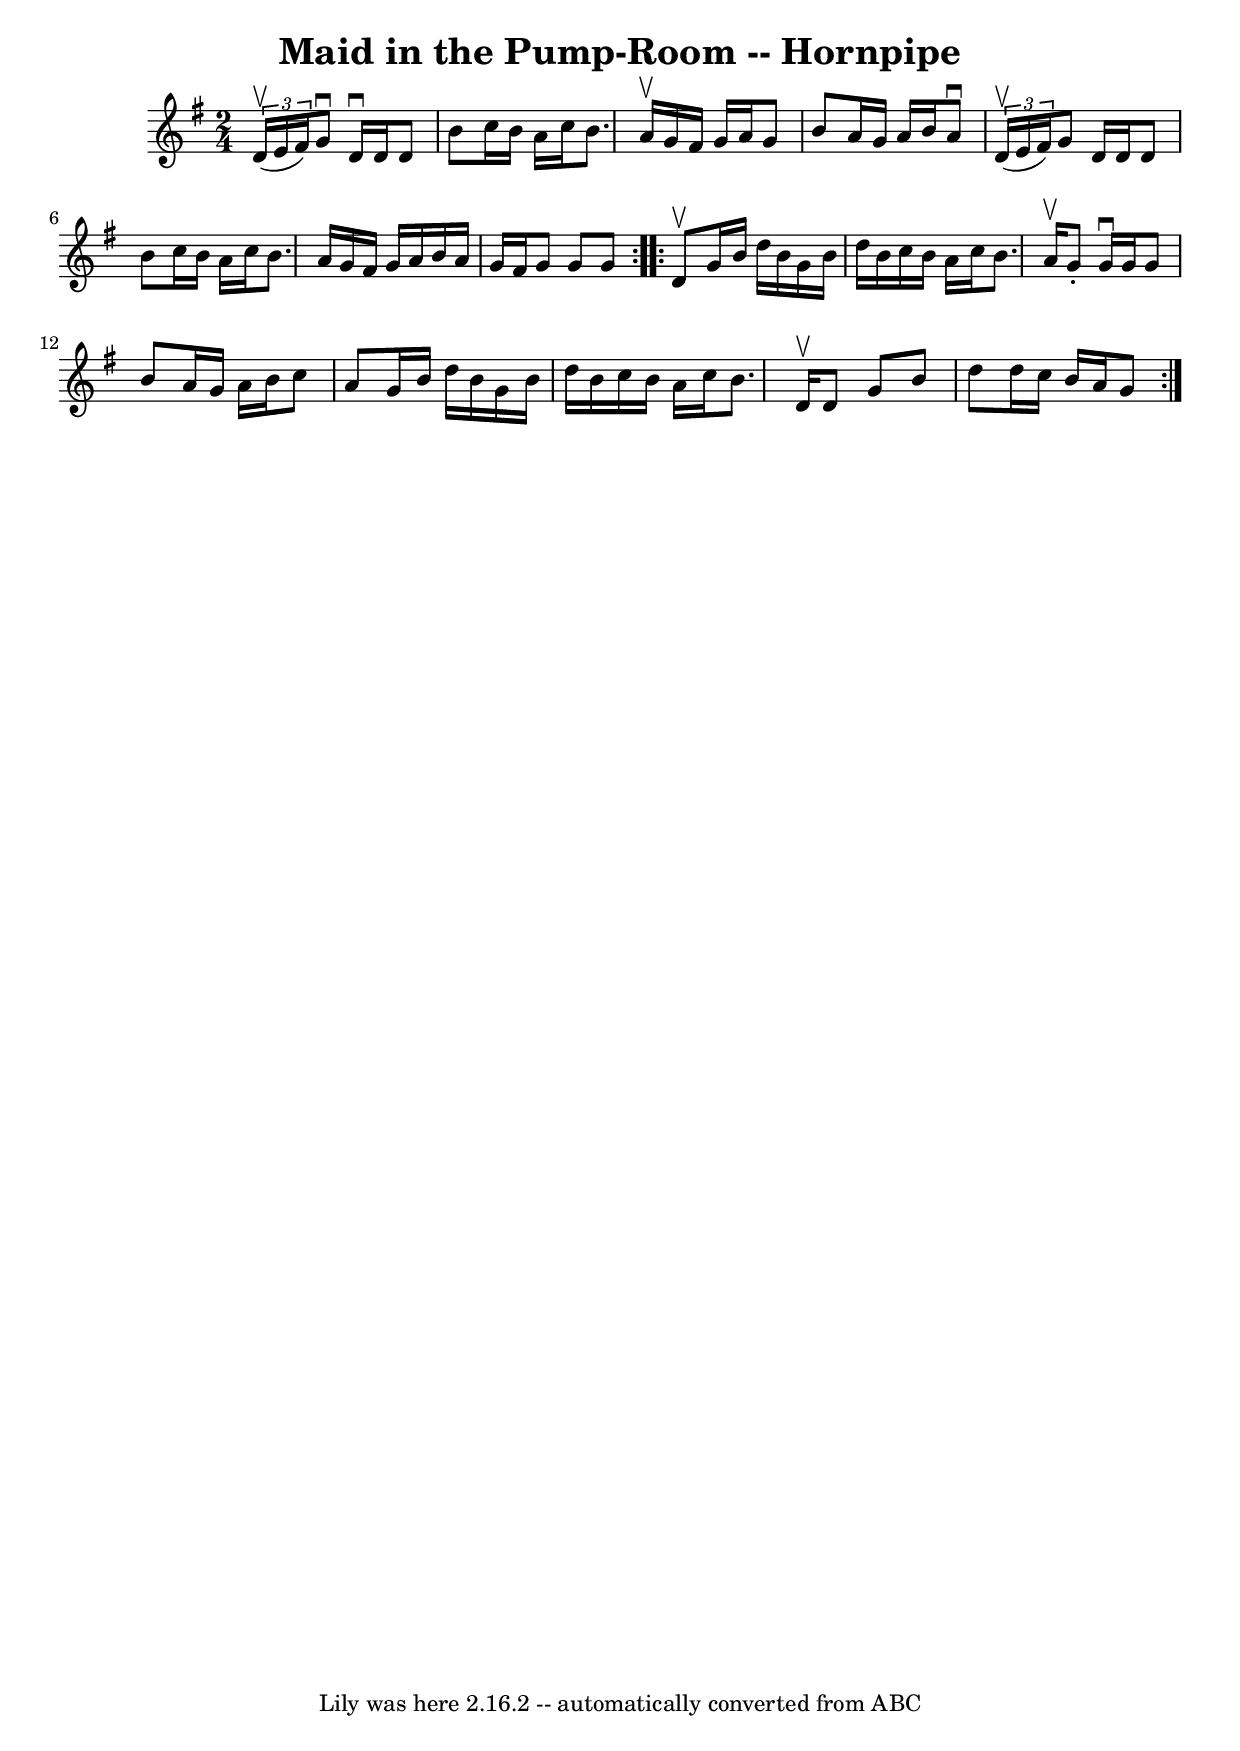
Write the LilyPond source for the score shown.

\version "2.16.2"
\include "Mammoth.ily"
\header {
  %% book = "Cole's 1000 Fiddle Tunes"
  crossRefNumber = "1"
  footnotes = ""
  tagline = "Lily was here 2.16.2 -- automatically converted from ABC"
  title = "Maid in the Pump-Room -- Hornpipe"

}
voicedefault =  {



  \repeat volta 2 {

    \time 2/4 
    \key g \major
    \times 2/3 { d'16 (^\upbow e'16 fis'16) 
	       } 
    |
    g'8^\downbow d'16^\downbow d'16 d'8 b'8  |
    
    c''16 b'16 a'16 c''16 b'8. a'16^\upbow |
    g'16    
    fis'16 g'16 a'16 g'8 b'8  |
    a'16 g'16 a'16 b'16   
    a'8^\downbow   \times 2/3 { d'16 (^\upbow e'16 fis'16) 
			      } |
    
    g'8 d'16 d'16 d'8 b'8  |
    c''16 b'16 a'16 c''16  
    b'8. a'16  |
    g'16 fis'16 g'16 a'16 b'16 a'16    
    g'16 fis'16  |
    g'8 g'8 g'8  
  }     
  \repeat volta 2 {
    d'8^\upbow |
    g'16 b'16 d''16 b'16 g'16 b'16 d''16    
    b'16  |
    c''16 b'16 a'16 c''16 b'8. a'16^\upbow 
    |
    g'8-. g'16^\downbow g'16 g'8 b'8  |
    a'16    
    g'16 a'16 b'16 c''8 a'8  |
    g'16 b'16 d''16 b'16 
    g'16 b'16 d''16 b'16  |
    c''16 b'16 a'16 c''16    
    b'8. d'16^\upbow |
    d'8 g'8 b'8 d''8  |
    d''16    
    c''16 b'16 a'16 g'8  
  }   

}

\score{
  <<

    \context Staff="default"
    {
      \voicedefault 
      
    }

  >>
  \layout {
    
  }
  \midi {
  }

}
